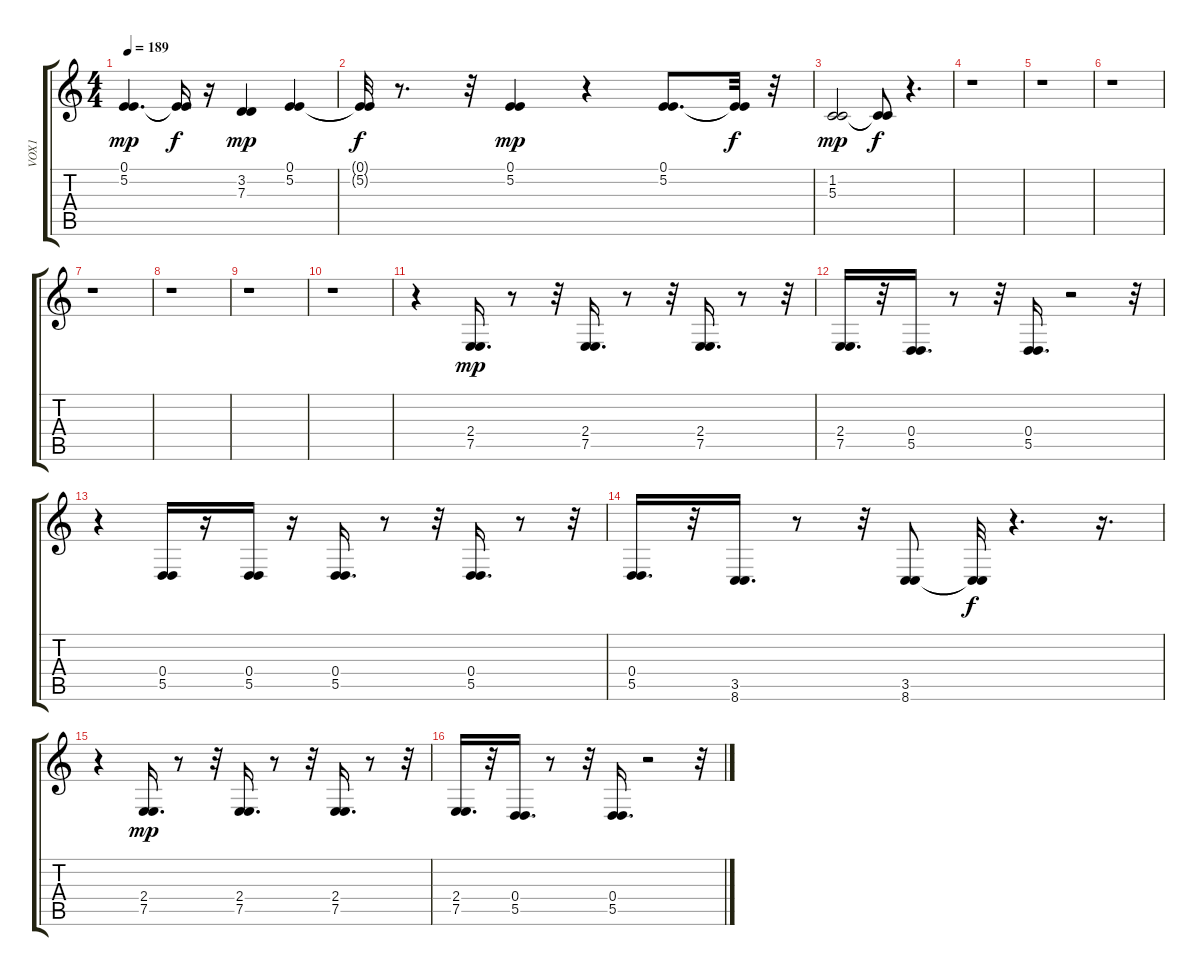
\track ("VOX1" "VOX1") {instrument englishhorn}
\staff {score tabs}
\tuning (E4 B3 G3 D3 A2 E2) {hide}
\ts (4 4)
\tempo 189
\clef g2
\ks c
(0.1 5.2).4{d dy mp} (0.1{t} 5.2{t}).16{dy f} r.16 (3.2 7.3).4{dy mp} (0.1 5.2).4 |
(0.1{t} 5.2{t}).32{dy f} r.8{d} r.32 (0.1 5.2).4{dy mp} r.4 (0.1 5.2).8{d} (0.1{t} 5.2{t}).32{dy f} r.32 |
(1.2 5.3).2{dy mp} (1.2{t} 5.3{t}).8{dy f} r.4{d} |
r.1 |
r.1 |
r.1 |
r.1 |
r.1 |
r.1 |
r.1 |
r.4 (2.4 7.5).16{d dy mp} r.8 r.32 (2.4 7.5).16{d} r.8 r.32 (2.4 7.5).16{d} r.8 r.32 |
(2.4 7.5).16{d} r.32 (0.4 5.5).16{d} r.8 r.32 (0.4 5.5).16{d} r.2 r.32 |
r.4 (0.4 5.5).16 r.16 (0.4 5.5).16 r.16 (0.4 5.5).16{d} r.8 r.32 (0.4 5.5).16{d} r.8 r.32 |
(0.4 5.5).16{d} r.32 (3.5 8.6).16{d} r.8 r.32 (3.5 8.6).8 (3.5{t} 8.6{t}).32{dy f} r.4{d} r.16{d} |
r.4 (2.4 7.5).16{d dy mp} r.8 r.32 (2.4 7.5).16{d} r.8 r.32 (2.4 7.5).16{d} r.8 r.32 |
(2.4 7.5).16{d} r.32 (0.4 5.5).16{d} r.8 r.32 (0.4 5.5).16{d} r.2 r.32
